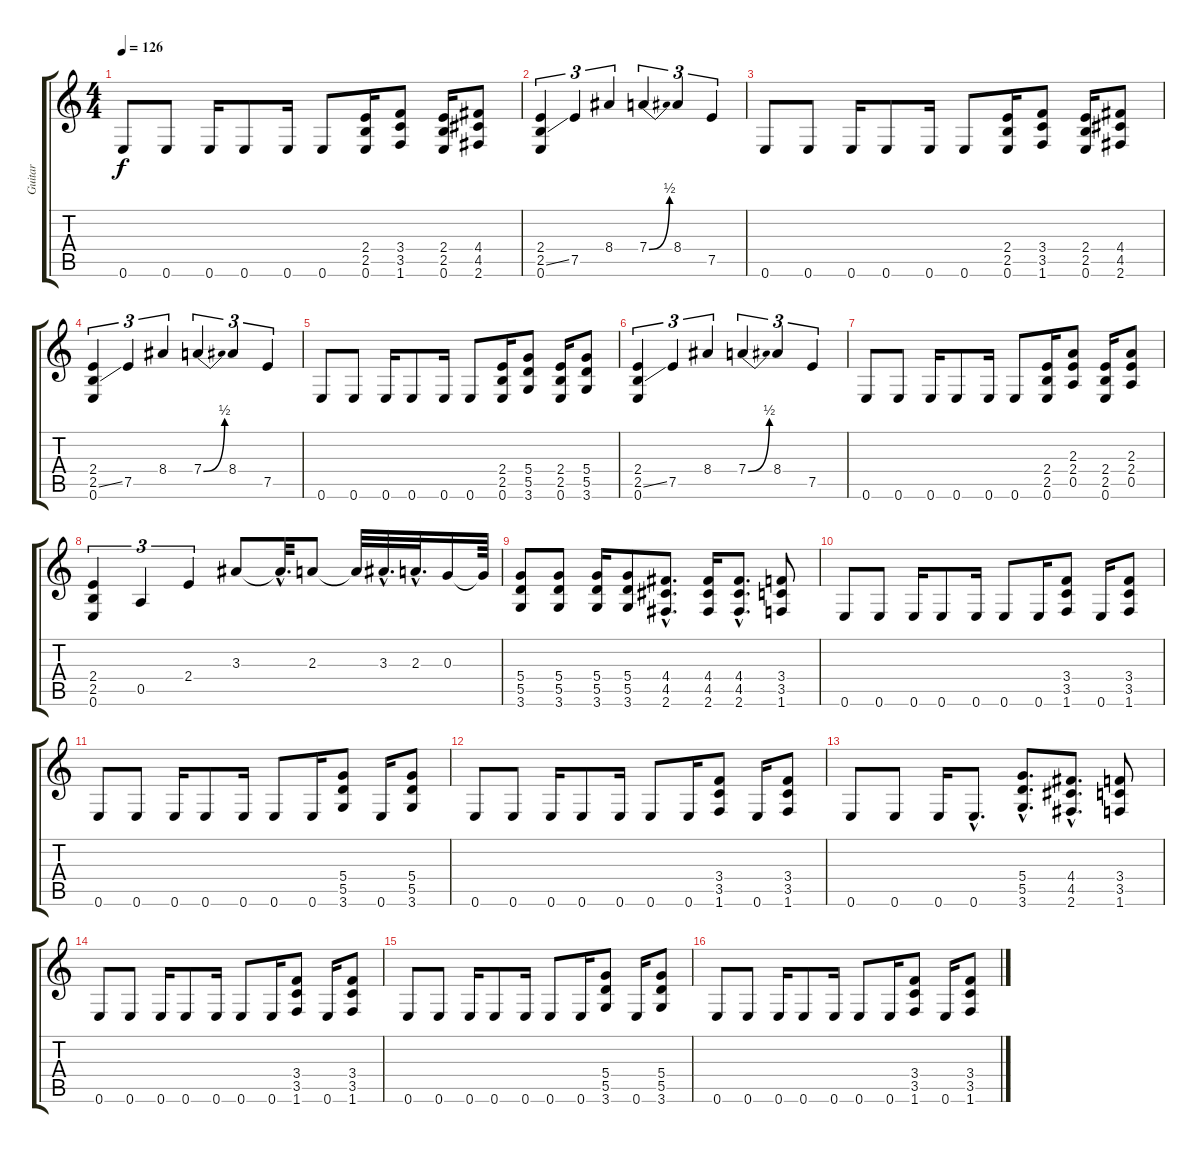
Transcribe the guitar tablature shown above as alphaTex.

\track ("Guitar" "Guitar") {instrument distortionguitar}
\staff {score tabs}
\tuning (E4 B3 G3 D3 A2 E2) {hide}
\ts (4 4)
\tempo 126
\clef g2
\ks c
0.6.8{dy f} 0.6.8 0.6.16 0.6.8 0.6.16 0.6.8 (2.4 2.5 0.6).16 (3.4 3.5 1.6).8 (2.4 2.5 0.6).16 (4.4 4.5 2.6).8 |
(2.4 2.5{ss} 0.6).4{tu (3 2)} 7.5.4{tu (3 2)} 8.4.4{tu (3 2)} 7.4{be (bend 0 0 60 2)}.4{tu (3 2)} 8.4.4{tu (3 2)} 7.5.4{tu (3 2)} |
0.6.8 0.6.8 0.6.16 0.6.8 0.6.16 0.6.8 (2.4 2.5 0.6).16 (3.4 3.5 1.6).8 (2.4 2.5 0.6).16 (4.4 4.5 2.6).8 |
(2.4 2.5{ss} 0.6).4{tu (3 2)} 7.5.4{tu (3 2)} 8.4.4{tu (3 2)} 7.4{be (bend 0 0 60 2)}.4{tu (3 2)} 8.4.4{tu (3 2)} 7.5.4{tu (3 2)} |
0.6.8 0.6.8 0.6.16 0.6.8 0.6.16 0.6.8 (2.4 2.5 0.6).16 (5.4 5.5 3.6).8 (2.4 2.5 0.6).16 (5.4 5.5 3.6).8 |
(2.4 2.5{ss} 0.6).4{tu (3 2)} 7.5.4{tu (3 2)} 8.4.4{tu (3 2)} 7.4{be (bend 0 0 60 2)}.4{tu (3 2)} 8.4.4{tu (3 2)} 7.5.4{tu (3 2)} |
0.6.8 0.6.8 0.6.16 0.6.8 0.6.16 0.6.8 (2.4 2.5 0.6).16 (2.3 2.4 0.5).8 (2.4 2.5 0.6).16 (2.3 2.4 0.5).8 |
(2.4 2.5 0.6).4{tu (3 2)} 0.5.4{tu (3 2)} 2.4.4{tu (3 2)} 3.3.8 3.3{hac t}.32{d} 2.3.8 2.3{t}.32 3.3{hac}.32{d} 2.3{hac}.32{d} 0.3.16 0.3{t}.64 |
(5.4 5.5 3.6).8 (5.4 5.5 3.6).8 (5.4 5.5 3.6).16 (5.4 5.5 3.6).8 (4.4{hac} 4.5{hac} 2.6{hac}).8{d} (4.4 4.5 2.6).16 (4.4{hac} 4.5{hac} 2.6{hac}).8{d} (3.4 3.5 1.6).8 |
0.6.8 0.6.8 0.6.16 0.6.8 0.6.16 0.6.8 0.6.16 (3.4 3.5 1.6).8 0.6.16 (3.4 3.5 1.6).8 |
0.6.8 0.6.8 0.6.16 0.6.8 0.6.16 0.6.8 0.6.16 (5.4 5.5 3.6).8 0.6.16 (5.4 5.5 3.6).8 |
0.6.8 0.6.8 0.6.16 0.6.8 0.6.16 0.6.8 0.6.16 (3.4 3.5 1.6).8 0.6.16 (3.4 3.5 1.6).8 |
0.6.8 0.6.8 0.6.16 0.6{hac}.8{d} (5.4{hac} 5.5{hac} 3.6{hac}).8{d} (4.4{hac} 4.5{hac} 2.6{hac}).8{d} (3.4 3.5 1.6).8 |
0.6.8 0.6.8 0.6.16 0.6.8 0.6.16 0.6.8 0.6.16 (3.4 3.5 1.6).8 0.6.16 (3.4 3.5 1.6).8 |
0.6.8 0.6.8 0.6.16 0.6.8 0.6.16 0.6.8 0.6.16 (5.4 5.5 3.6).8 0.6.16 (5.4 5.5 3.6).8 |
0.6.8 0.6.8 0.6.16 0.6.8 0.6.16 0.6.8 0.6.16 (3.4 3.5 1.6).8 0.6.16 (3.4 3.5 1.6).8
